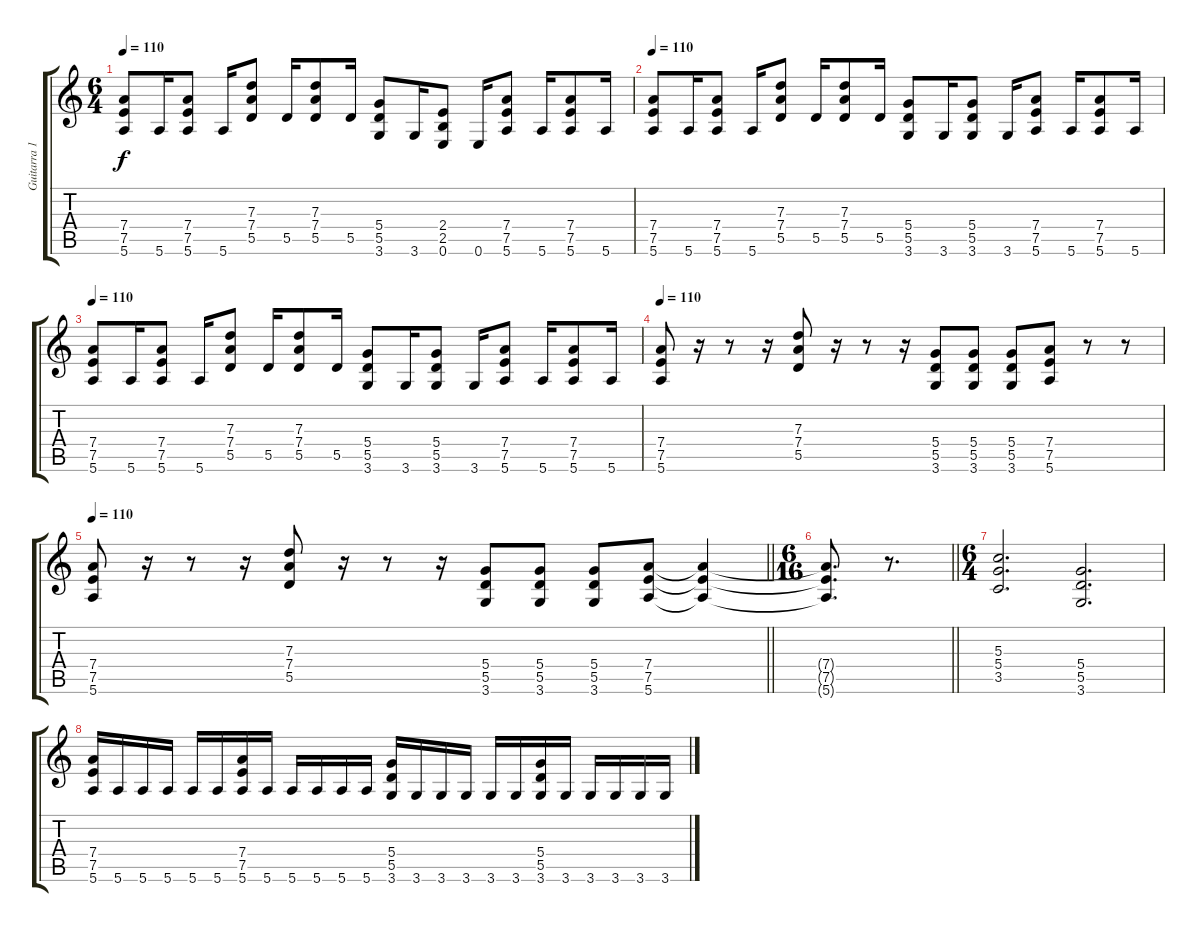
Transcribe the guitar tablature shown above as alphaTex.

\track ("Guitarra 1" "Guitarra 1") {instrument overdrivenguitar}
\staff {score tabs}
\tuning (E4 B3 G3 D3 A2 E2) {hide}
\ts (6 4)
\tempo 105
\tempo 110
\clef g2
\ks c
(7.4 7.5 5.6).8{dy f volume 13 instrument overdrivenguitar} 5.6.16 (7.4 7.5 5.6).8 5.6.16 (7.3 7.4 5.5).8 5.5.16 (7.3 7.4 5.5).8 5.5.16 (5.4 5.5 3.6).8 3.6.16 (2.4 2.5 0.6).8 0.6.16 (7.4 7.5 5.6).8{volume 13 instrument overdrivenguitar} 5.6.16 (7.4 7.5 5.6).8 5.6.16 |
\tempo 110
(7.4 7.5 5.6).8{volume 11 instrument overdrivenguitar} 5.6.16 (7.4 7.5 5.6).8 5.6.16 (7.3 7.4 5.5).8 5.5.16 (7.3 7.4 5.5).8 5.5.16 (5.4 5.5 3.6).8 3.6.16 (5.4 5.5 3.6).8 3.6.16 (7.4 7.5 5.6).8{volume 13 instrument overdrivenguitar} 5.6.16 (7.4 7.5 5.6).8 5.6.16 |
\tempo 105
\tempo 110
(7.4 7.5 5.6).8{volume 13 instrument overdrivenguitar} 5.6.16 (7.4 7.5 5.6).8 5.6.16 (7.3 7.4 5.5).8 5.5.16 (7.3 7.4 5.5).8 5.5.16 (5.4 5.5 3.6).8 3.6.16 (5.4 5.5 3.6).8 3.6.16 (7.4 7.5 5.6).8{volume 13 instrument overdrivenguitar} 5.6.16 (7.4 7.5 5.6).8 5.6.16 |
\tempo 110
(7.4 7.5 5.6).8{volume 11 instrument overdrivenguitar} r.16 r.8 r.16 (7.3 7.4 5.5).8 r.16 r.8 r.16 (5.4 5.5 3.6).8 (5.4 5.5 3.6).8 (5.4 5.5 3.6).8 (7.4 7.5 5.6).8{volume 13 instrument overdrivenguitar} r.8 r.8 |
\tempo 110
\barLineRight lightlight
(7.4 7.5 5.6).8{volume 11 instrument overdrivenguitar} r.16 r.8 r.16 (7.3 7.4 5.5).8 r.16 r.8 r.16 (5.4 5.5 3.6).8 (5.4 5.5 3.6).8 (5.4 5.5 3.6).8 (7.4 7.5 5.6).8{volume 13 instrument overdrivenguitar} (7.4{t} 7.5{t} 5.6{t}).4 |
\ts (6 16)
\barLineRight lightlight
(7.4{t} 7.5{t} 5.6{t}).8{d} r.8{d} |
\ts (6 4)
(5.3 5.4 3.5).2{d volume 13 instrument overdrivenguitar} (5.4 5.5 3.6).2{d} |
(7.4 7.5 5.6).16 5.6.16 5.6.16 5.6.16 5.6.16 5.6.16 (7.4 7.5 5.6).16 5.6.16 5.6.16 5.6.16 5.6.16 5.6.16 (5.4 5.5 3.6).16 3.6.16 3.6.16 3.6.16 3.6.16 3.6.16 (5.4 5.5 3.6).16 3.6.16 3.6.16 3.6.16 3.6.16 3.6.16
